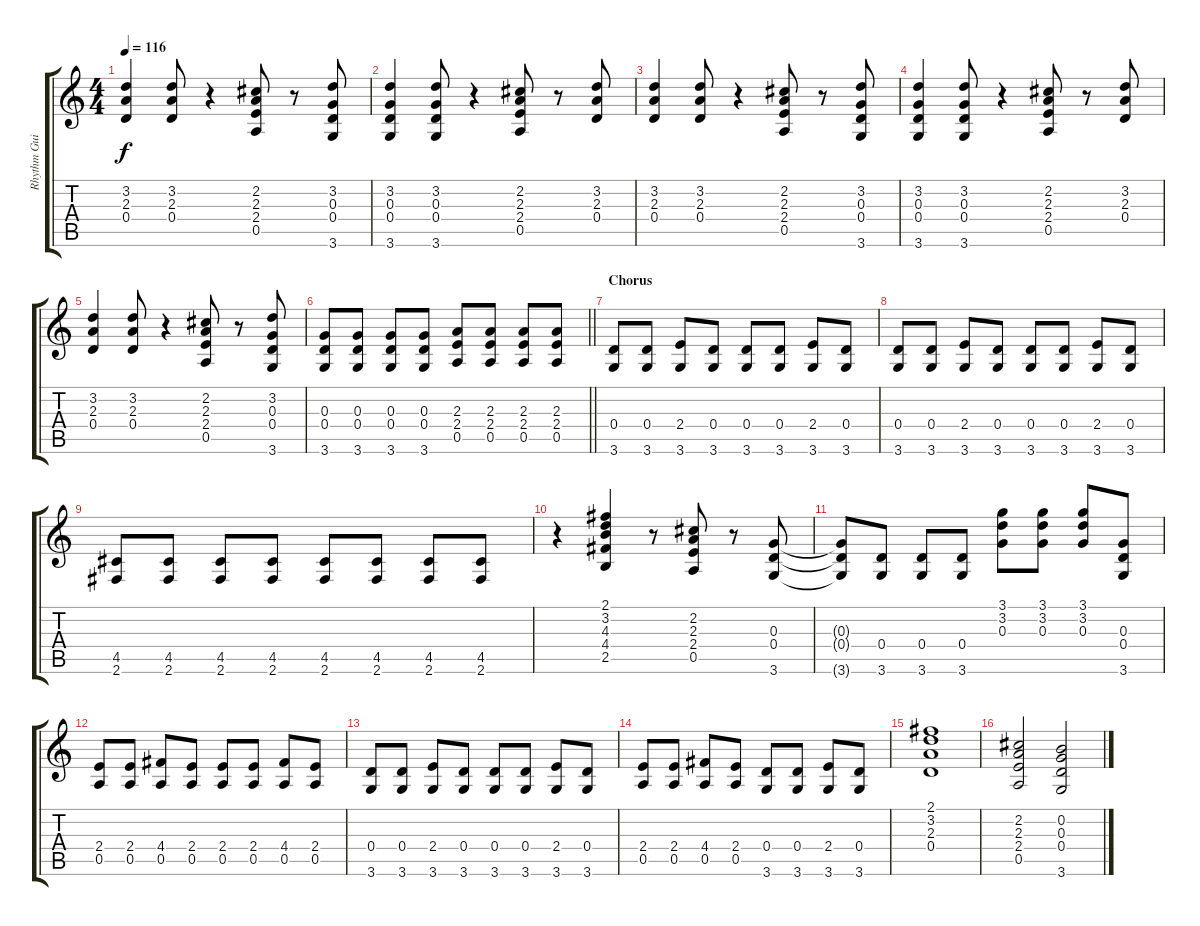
\track ("Rhythm Guitar 2" "Rhythm Gui") {instrument overdrivenguitar}
\staff {score tabs}
\tuning (E4 B3 G3 D3 A2 E2) {hide}
\ts (4 4)
\tempo 116
\clef g2
\ks c
(3.2 2.3 0.4).4{dy f} (3.2 2.3 0.4).8 r.4 (2.2 2.3 2.4 0.5).8 r.8 (3.2 0.3 0.4 3.6).8 |
(3.2 0.3 0.4 3.6).4 (3.2 0.3 0.4 3.6).8 r.4 (2.2 2.3 2.4 0.5).8 r.8 (3.2 2.3 0.4).8 |
(3.2 2.3 0.4).4 (3.2 2.3 0.4).8 r.4 (2.2 2.3 2.4 0.5).8 r.8 (3.2 0.3 0.4 3.6).8 |
(3.2 0.3 0.4 3.6).4 (3.2 0.3 0.4 3.6).8 r.4 (2.2 2.3 2.4 0.5).8 r.8 (3.2 2.3 0.4).8 |
(3.2 2.3 0.4).4 (3.2 2.3 0.4).8 r.4 (2.2 2.3 2.4 0.5).8 r.8 (3.2 0.3 0.4 3.6).8 |
\barLineRight lightlight
(0.3 0.4 3.6).8 (0.3 0.4 3.6).8 (0.3 0.4 3.6).8 (0.3 0.4 3.6).8 (2.3 2.4 0.5).8 (2.3 2.4 0.5).8 (2.3 2.4 0.5).8 (2.3 2.4 0.5).8 |
\section ("" "Chorus")
(0.4 3.6).8 (0.4 3.6).8 (2.4 3.6).8 (0.4 3.6).8 (0.4 3.6).8 (0.4 3.6).8 (2.4 3.6).8 (0.4 3.6).8 |
(0.4 3.6).8 (0.4 3.6).8 (2.4 3.6).8 (0.4 3.6).8 (0.4 3.6).8 (0.4 3.6).8 (2.4 3.6).8 (0.4 3.6).8 |
(4.5 2.6).8 (4.5 2.6).8 (4.5 2.6).8 (4.5 2.6).8 (4.5 2.6).8 (4.5 2.6).8 (4.5 2.6).8 (4.5 2.6).8 |
r.4 (2.1 3.2 4.3 4.4 2.5).4 r.8 (2.2 2.3 2.4 0.5).8 r.8 (0.3 0.4 3.6).8 |
(0.3{t} 0.4{t} 3.6{t}).8 (0.4 3.6).8 (0.4 3.6).8 (0.4 3.6).8 (3.1 3.2 0.3).8 (3.1 3.2 0.3).8 (3.1 3.2 0.3).8 (0.3 0.4 3.6).8 |
(2.4 0.5).8 (2.4 0.5).8 (4.4 0.5).8 (2.4 0.5).8 (2.4 0.5).8 (2.4 0.5).8 (4.4 0.5).8 (2.4 0.5).8 |
(0.4 3.6).8 (0.4 3.6).8 (2.4 3.6).8 (0.4 3.6).8 (0.4 3.6).8 (0.4 3.6).8 (2.4 3.6).8 (0.4 3.6).8 |
(2.4 0.5).8 (2.4 0.5).8 (4.4 0.5).8 (2.4 0.5).8 (0.4 3.6).8 (0.4 3.6).8 (2.4 3.6).8 (0.4 3.6).8 |
(2.1 3.2 2.3 0.4).1 |
(2.2 2.3 2.4 0.5).2 (0.2 0.3 0.4 3.6).2
